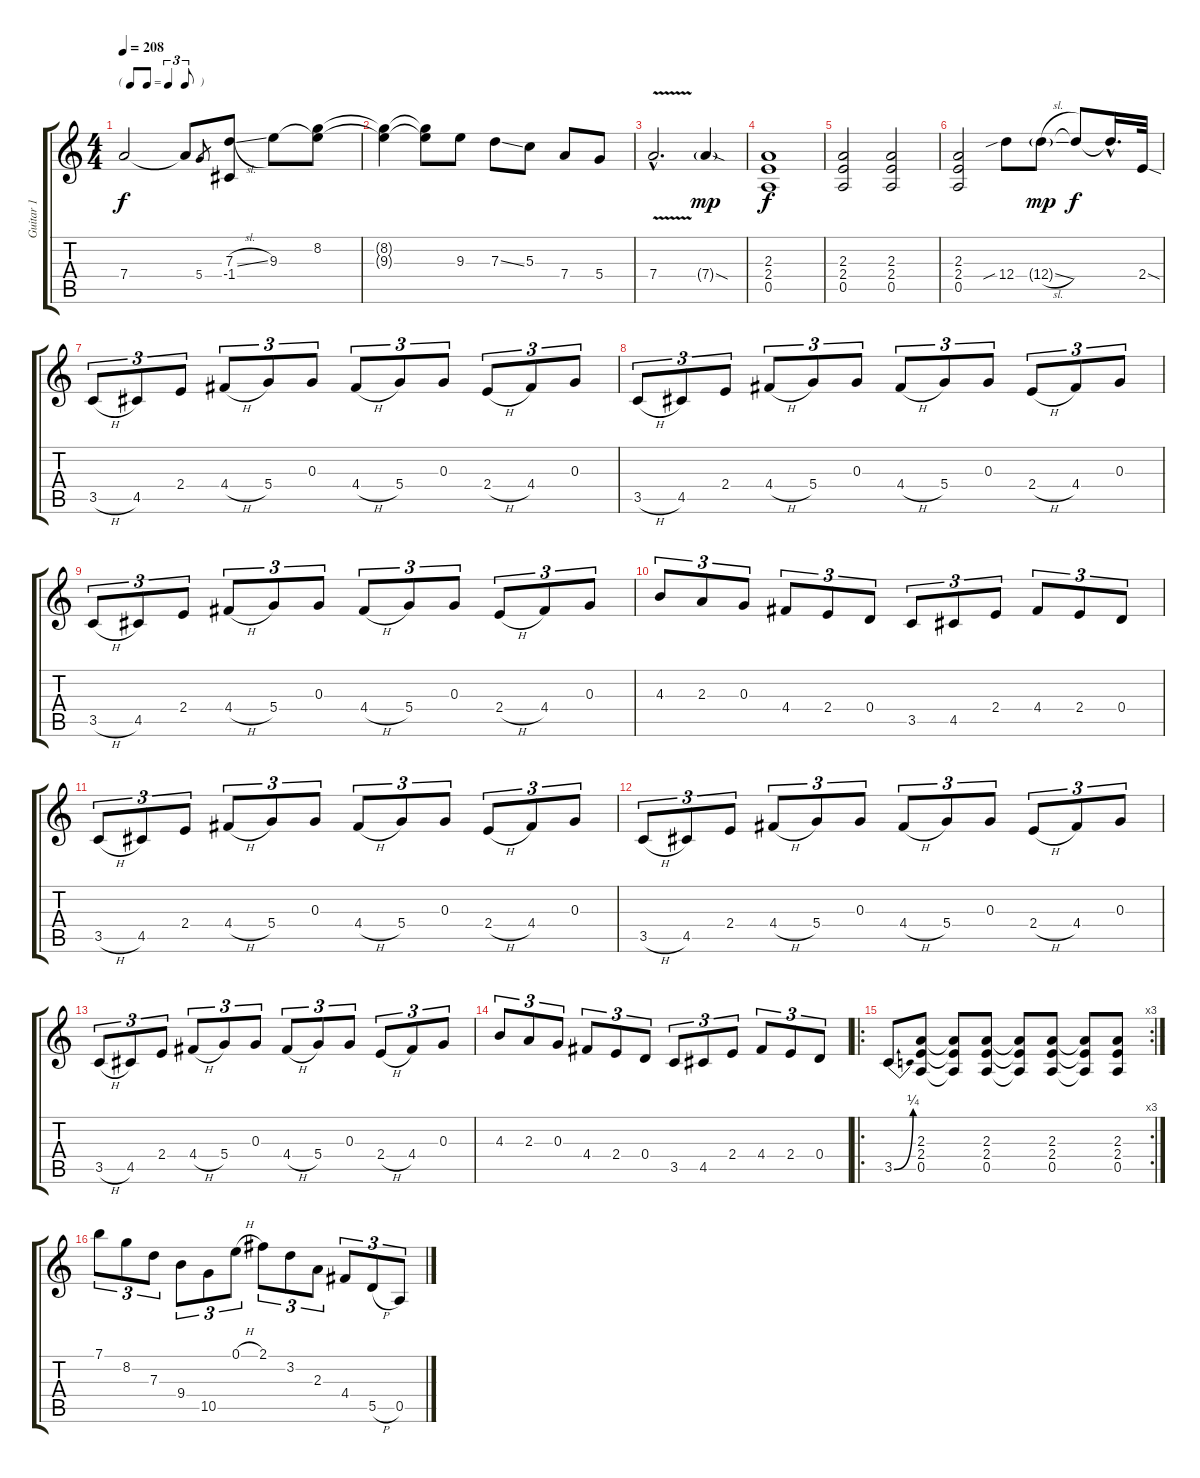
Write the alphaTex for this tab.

\track ("Guitar 1" "Guitar 1") {instrument distortionguitar}
\staff {score tabs}
\tuning (E4 B3 G3 D3 A2 E2) {hide}
\ts (4 4)
\tf triplet8th
\tempo 208
\clef g2
\ks c
7.4{t}.2{dy f} 7.4{t}.8 5.4.8{gr} (7.3{sl} -1.4).8 9.3.8 (8.2 9.3{t}).8 |
(8.2{t} 9.3{t}).4 (8.2{t} 9.3{t}).8 9.3.8 7.3{ss}.8 5.3.8 7.4.8 5.4.8 |
7.4{v hac}.2{d} 7.4{sod g}.4{dy mp} |
(2.3 2.4 0.5).1{dy f} |
(2.3 2.4 0.5).2 (2.3 2.4 0.5).2 |
(2.3 2.4 0.5).2 12.4{sib}.8 12.4{sl g}.8{dy mp} 12.4{t}.8{dy f} 12.4{hac t}.16{d} 2.4{sod}.32 |
3.5{h}.8{tu (3 2)} 4.5.8{tu (3 2)} 2.4.8{tu (3 2)} 4.4{h}.8{tu (3 2)} 5.4.8{tu (3 2)} 0.3.8{tu (3 2)} 4.4{h}.8{tu (3 2)} 5.4.8{tu (3 2)} 0.3.8{tu (3 2)} 2.4{h}.8{tu (3 2)} 4.4.8{tu (3 2)} 0.3.8{tu (3 2)} |
3.5{h}.8{tu (3 2)} 4.5.8{tu (3 2)} 2.4.8{tu (3 2)} 4.4{h}.8{tu (3 2)} 5.4.8{tu (3 2)} 0.3.8{tu (3 2)} 4.4{h}.8{tu (3 2)} 5.4.8{tu (3 2)} 0.3.8{tu (3 2)} 2.4{h}.8{tu (3 2)} 4.4.8{tu (3 2)} 0.3.8{tu (3 2)} |
3.5{h}.8{tu (3 2)} 4.5.8{tu (3 2)} 2.4.8{tu (3 2)} 4.4{h}.8{tu (3 2)} 5.4.8{tu (3 2)} 0.3.8{tu (3 2)} 4.4{h}.8{tu (3 2)} 5.4.8{tu (3 2)} 0.3.8{tu (3 2)} 2.4{h}.8{tu (3 2)} 4.4.8{tu (3 2)} 0.3.8{tu (3 2)} |
4.3.8{tu (3 2)} 2.3.8{tu (3 2)} 0.3.8{tu (3 2)} 4.4.8{tu (3 2)} 2.4.8{tu (3 2)} 0.4.8{tu (3 2)} 3.5.8{tu (3 2)} 4.5.8{tu (3 2)} 2.4.8{tu (3 2)} 4.4.8{tu (3 2)} 2.4.8{tu (3 2)} 0.4.8{tu (3 2)} |
3.5{h}.8{tu (3 2)} 4.5.8{tu (3 2)} 2.4.8{tu (3 2)} 4.4{h}.8{tu (3 2)} 5.4.8{tu (3 2)} 0.3.8{tu (3 2)} 4.4{h}.8{tu (3 2)} 5.4.8{tu (3 2)} 0.3.8{tu (3 2)} 2.4{h}.8{tu (3 2)} 4.4.8{tu (3 2)} 0.3.8{tu (3 2)} |
3.5{h}.8{tu (3 2)} 4.5.8{tu (3 2)} 2.4.8{tu (3 2)} 4.4{h}.8{tu (3 2)} 5.4.8{tu (3 2)} 0.3.8{tu (3 2)} 4.4{h}.8{tu (3 2)} 5.4.8{tu (3 2)} 0.3.8{tu (3 2)} 2.4{h}.8{tu (3 2)} 4.4.8{tu (3 2)} 0.3.8{tu (3 2)} |
3.5{h}.8{tu (3 2)} 4.5.8{tu (3 2)} 2.4.8{tu (3 2)} 4.4{h}.8{tu (3 2)} 5.4.8{tu (3 2)} 0.3.8{tu (3 2)} 4.4{h}.8{tu (3 2)} 5.4.8{tu (3 2)} 0.3.8{tu (3 2)} 2.4{h}.8{tu (3 2)} 4.4.8{tu (3 2)} 0.3.8{tu (3 2)} |
4.3.8{tu (3 2)} 2.3.8{tu (3 2)} 0.3.8{tu (3 2)} 4.4.8{tu (3 2)} 2.4.8{tu (3 2)} 0.4.8{tu (3 2)} 3.5.8{tu (3 2)} 4.5.8{tu (3 2)} 2.4.8{tu (3 2)} 4.4.8{tu (3 2)} 2.4.8{tu (3 2)} 0.4.8{tu (3 2)} |
\ro
\rc 3
3.5{be (bend 0 0 60 1)}.8 (2.3 2.4 0.5).8 (2.3{t} 2.4{t} 0.5{t}).8 (2.3 2.4 0.5).8 (2.3{t} 2.4{t} 0.5{t}).8 (2.3 2.4 0.5).8 (2.3{t} 2.4{t} 0.5{t}).8 (2.3 2.4 0.5).8 |
7.1.8{tu (3 2)} 8.2.8{tu (3 2)} 7.3.8{tu (3 2)} 9.4.8{tu (3 2)} 10.5.8{tu (3 2)} 0.1{h}.8{tu (3 2)} 2.1.8{tu (3 2)} 3.2.8{tu (3 2)} 2.3.8{tu (3 2)} 4.4.8{tu (3 2)} 5.5{h}.8{tu (3 2)} 0.5.8{tu (3 2)}
